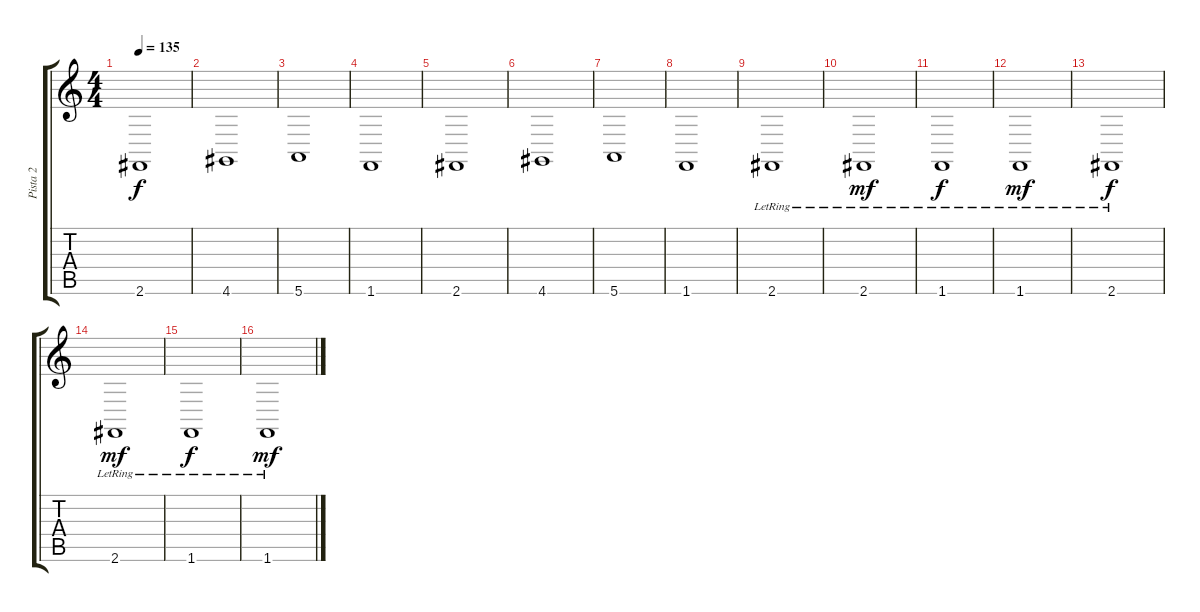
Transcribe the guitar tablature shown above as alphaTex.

\track ("Pista 2" "Pista 2") {instrument stringensemble1}
\staff {score tabs}
\tuning (E4 B3 G3 D3 A2 E2) {hide}
\ts (4 4)
\tempo 135
\clef g2
\ks c
2.6.1{dy f} |
4.6.1 |
5.6.1 |
1.6.1 |
2.6.1 |
4.6.1 |
5.6.1 |
1.6.1 |
2.6{lr}.1 |
2.6{lr}.1{dy mf} |
1.6{lr}.1{dy f} |
1.6{lr}.1{dy mf} |
2.6{lr}.1{dy f} |
2.6{lr}.1{dy mf} |
1.6{lr}.1{dy f} |
1.6{lr}.1{dy mf}
